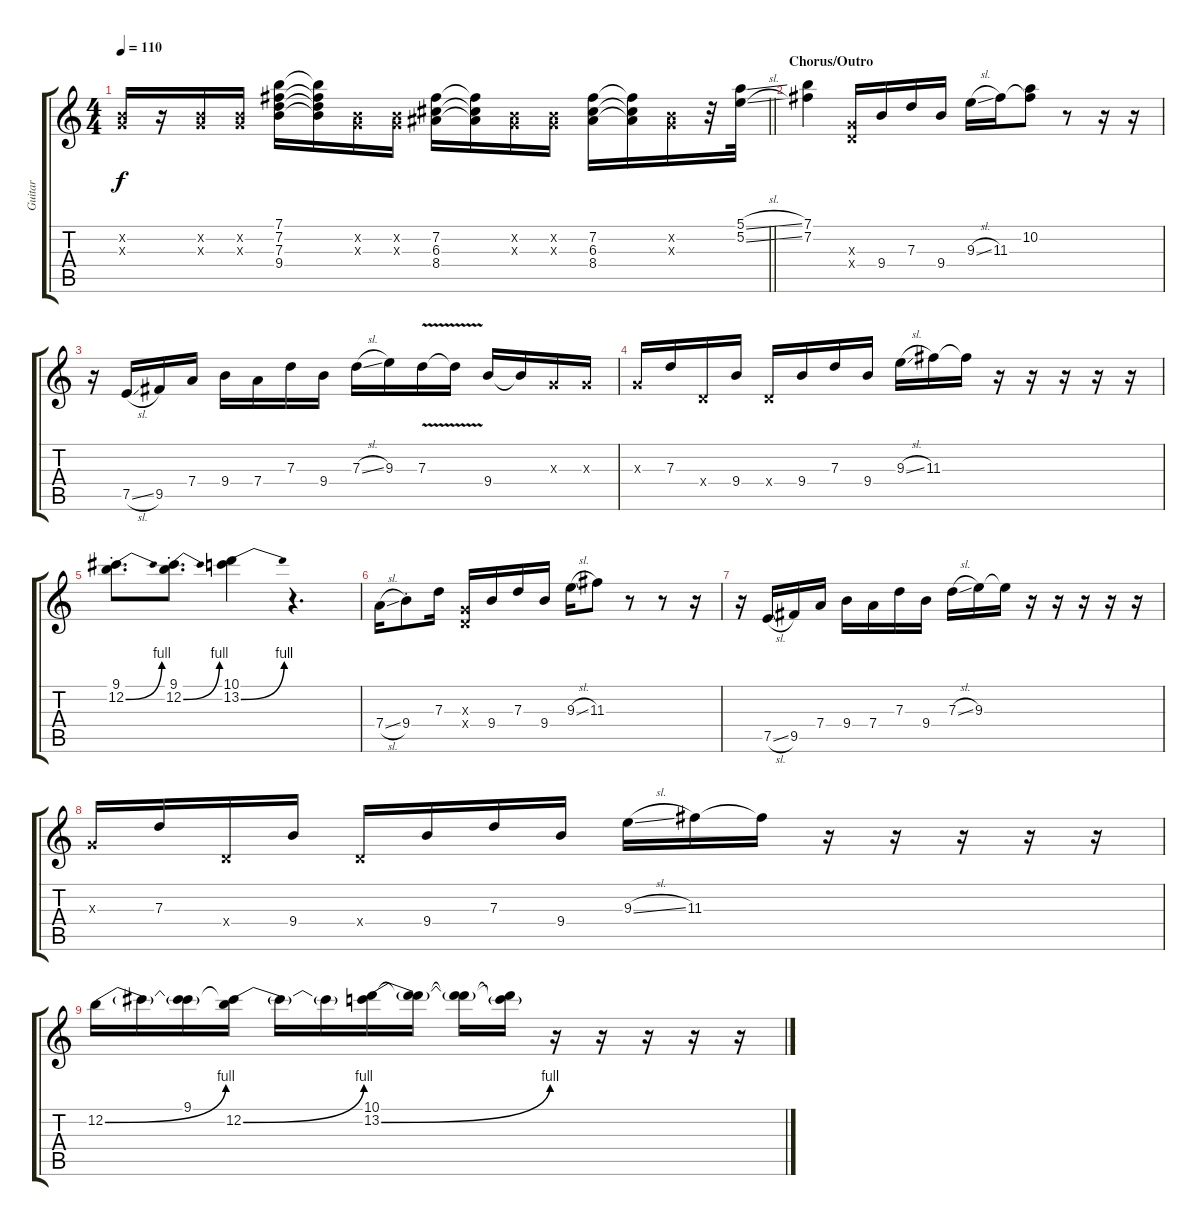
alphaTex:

\track ("Guitar" "Guitar") {instrument electricguitarclean}
\staff {score tabs}
\tuning (E4 B3 G3 D3 A2 E2) {hide}
\ts (4 4)
\tempo 110
\clef g2
\barLineRight lightlight
\ks c
(0.2{x} 0.3{x}).16{dy f} r.16 (0.2{x} 0.3{x}).16 (0.2{x} 0.3{x}).16 (7.1 7.2 7.3 9.4).16 (7.1{t} 7.2{t} 7.3{t} 9.4{t}).16 (0.2{x} 0.3{x}).16 (0.2{x} 0.3{x}).16 (7.2 6.3 8.4).16 (7.2{t} 6.3{t} 8.4{t}).16 (0.2{x} 0.3{x}).16 (0.2{x} 0.3{x}).16 (7.2 6.3 8.4).16 (7.2{t} 6.3{t} 8.4{t}).16 (0.2{x} 0.3{x}).16 r.32 (5.1{sl} 5.2{sl}).32 |
\section ("" "Chorus/Outro")
(7.1 7.2).4 (0.3{x} 0.4{x}).16 9.4.16 7.3.16 9.4.16 9.3{sl}.16 11.3.16 (10.2 11.3{t}).8 r.8 r.16 r.16 |
r.16 7.5{sl}.16 9.5.16 7.4.16 9.4.16 7.4.16 7.3.16 9.4.16 7.3{sl}.16 9.3.16 7.3{v}.16 7.3{t}.16 9.4.16 9.4{t}.16 0.3{x}.16 0.3{x}.16 |
0.3{x}.16 7.3.16 0.4{x}.16 9.4.16 0.4{x}.16 9.4.16 7.3.16 9.4.16 9.3{sl}.16 11.3.16 11.3{t}.16 r.16 r.16 r.16 r.16 r.16 |
(9.1{st} 12.2{be (bend 0 0 60 4) st}).8{d} (9.1{st} 12.2{be (bend 0 0 60 4) st}).8{d} (10.1 13.2{be (bend 0 0 60 4)}).4 r.4{d} |
7.4{sl}.16 9.4{st}.8 7.3.16 (0.3{x} 0.4{x}).16 9.4.16 7.3.16 9.4.16 9.3{sl}.16 11.3.8 r.8 r.8 r.16 |
r.16 7.5{sl}.16 9.5.16 7.4.16 9.4.16 7.4.16 7.3.16 9.4.16 7.3{sl}.16 9.3.16 9.3{t}.16 r.16 r.16 r.16 r.16 r.16 |
0.3{x}.16 7.3.16 0.4{x}.16 9.4.16 0.4{x}.16 9.4.16 7.3.16 9.4.16 9.3{sl}.16 11.3.16 11.3{t}.16 r.16 r.16 r.16 r.16 r.16 |
12.2{be (bend 0 0 60 4)}.16 12.2{t}.16 (9.1 12.2{t}).16 (9.1{t} 12.2{be (bend 0 0 60 4)}).16 12.2{t}.16 12.2{t}.16 (10.1 13.2{be (bend 0 0 60 4)}).16 (10.1{t} 13.2{t}).16 (10.1{t} 13.2{t}).16 (10.1{t} 13.2{t}).16 r.16 r.16 r.16 r.16 r.16
